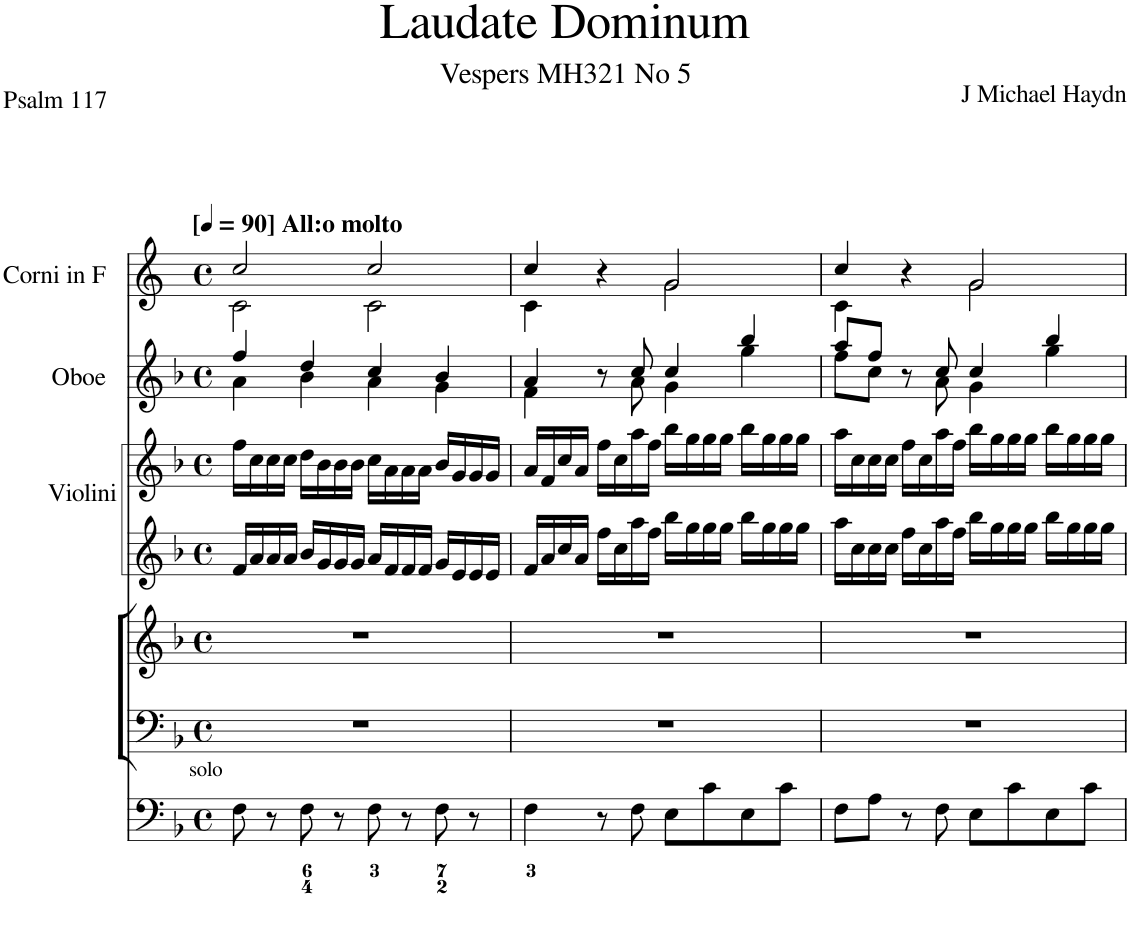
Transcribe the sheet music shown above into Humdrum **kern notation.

**kern	**kern	**kern	**kern	**kern	**kern	**kern
*part7	*part6	*part5	*part4	*part3	*part2	*part1
*staff7	*staff6	*staff5	*staff4	*staff3	*staff2	*staff1
*I"Organ	*I"Voice	*I"Voice	*I"Violin	*I"Violin	*I"Oboe	*I"Corni in F
*	*	*	*I'Vln	*I'Vln	*I'O	*I'C
*clefF4	*clefF4	*clefG2	*clefG2	*clefG2	*clefG2	*clefG2
*	*	*	*	*	*	*Trd4c7
*k[b-]	*k[b-]	*k[b-]	*k[b-]	*k[b-]	*k[b-]	*k[]
*M4/4	*M4/4	*M4/4	*M4/4	*M4/4	*M4/4	*M4/4
*met(c)	*met(c)	*met(c)	*met(c)	*met(c)	*met(c)	*met(c)
*MM90	*MM90	*MM90	*MM90	*MM90	*MM90	*MM90
=1	=1	=1	=1	=1	=1	=1
*	*	*	*	*	*^	*^
!	!	!	!	!	!	!	!LO:TX:a:B:t=[	!
!	!	!	!	!	!	!	!LO:TX:a:B:t=] All&colon;o molto	!
!	!	!	!	!LO:TX:b:t=Violini	!	!	!	!
!LO:TX:a:t=solo	!	!	!	!	!	!	!	!
8F\	1r	1r	16f/LL	16ff\LL	4ff/	4a\	2cc/	2c\
.	.	.	16a/	16cc\	.	.	.	.
8r	.	.	16a/	16cc\	.	.	.	.
.	.	.	16a/JJ	16cc\JJ	.	.	.	.
8F\	.	.	16b-/LL	16dd\LL	4dd/	4b-\	.	.
.	.	.	16g/	16b-\	.	.	.	.
8r	.	.	16g/	16b-\	.	.	.	.
.	.	.	16g/JJ	16b-\JJ	.	.	.	.
8F\	.	.	16a/LL	16cc\LL	4cc/	4a\	2cc/	2c\
.	.	.	16f/	16a\	.	.	.	.
8r	.	.	16f/	16a\	.	.	.	.
.	.	.	16f/JJ	16a\JJ	.	.	.	.
8F\	.	.	16g/LL	16b-/LL	4b-/	4g\	.	.
.	.	.	16e/	16g/	.	.	.	.
8r	.	.	16e/	16g/	.	.	.	.
.	.	.	16e/JJ	16g/JJ	.	.	.	.
=2	=2	=2	=2	=2	=2	=2	=2	=2
4F\	1r	1r	16f/LL	16a/LL	4a/	4f\	4cc/	4c\
.	.	.	16a/	16f/	.	.	.	.
.	.	.	16cc/	16cc/	.	.	.	.
.	.	.	16a/JJ	16a/JJ	.	.	.	.
8r	.	.	16ff\LL	16ff\LL	8r	8ryy	4r	4ryy
.	.	.	16cc\	16cc\	.	.	.	.
8F\	.	.	16aa\	16aa\	8cc/	8a\	.	.
.	.	.	16ff\JJ	16ff\JJ	.	.	.	.
8E\L	.	.	16bb-\LL	16bb-\LL	4cc/	4g\	2g/	2g\
.	.	.	16gg\	16gg\	.	.	.	.
8c\	.	.	16gg\	16gg\	.	.	.	.
.	.	.	16gg\JJ	16gg\JJ	.	.	.	.
8E\	.	.	16bb-\LL	16bb-\LL	4bb-/	4gg\	.	.
.	.	.	16gg\	16gg\	.	.	.	.
8c\J	.	.	16gg\	16gg\	.	.	.	.
.	.	.	16gg\JJ	16gg\JJ	.	.	.	.
=3	=3	=3	=3	=3	=3	=3	=3	=3
8F\L	1r	1r	16aa\LL	16aa\LL	8aa/L	8ff\L	4cc/	4c\
.	.	.	16cc\	16cc\	.	.	.	.
8A\J	.	.	16cc\	16cc\	8ff/J	8cc\J	.	.
.	.	.	16cc\JJ	16cc\JJ	.	.	.	.
8r	.	.	16ff\LL	16ff\LL	8r	8ryy	4r	4ryy
.	.	.	16cc\	16cc\	.	.	.	.
8F\	.	.	16aa\	16aa\	8cc/	8a\	.	.
.	.	.	16ff\JJ	16ff\JJ	.	.	.	.
8E\L	.	.	16bb-\LL	16bb-\LL	4cc/	4g\	2g/	2g\
.	.	.	16gg\	16gg\	.	.	.	.
8c\	.	.	16gg\	16gg\	.	.	.	.
.	.	.	16gg\JJ	16gg\JJ	.	.	.	.
8E\	.	.	16bb-\LL	16bb-\LL	4bb-/	4gg\	.	.
.	.	.	16gg\	16gg\	.	.	.	.
8c\J	.	.	16gg\	16gg\	.	.	.	.
.	.	.	16gg\JJ	16gg\JJ	.	.	.	.
*	*	*	*	*	*v	*v	*	*
*	*	*	*	*	*	*v	*v
=	=	=	=	=	=	=
*-	*-	*-	*-	*-	*-	*-
